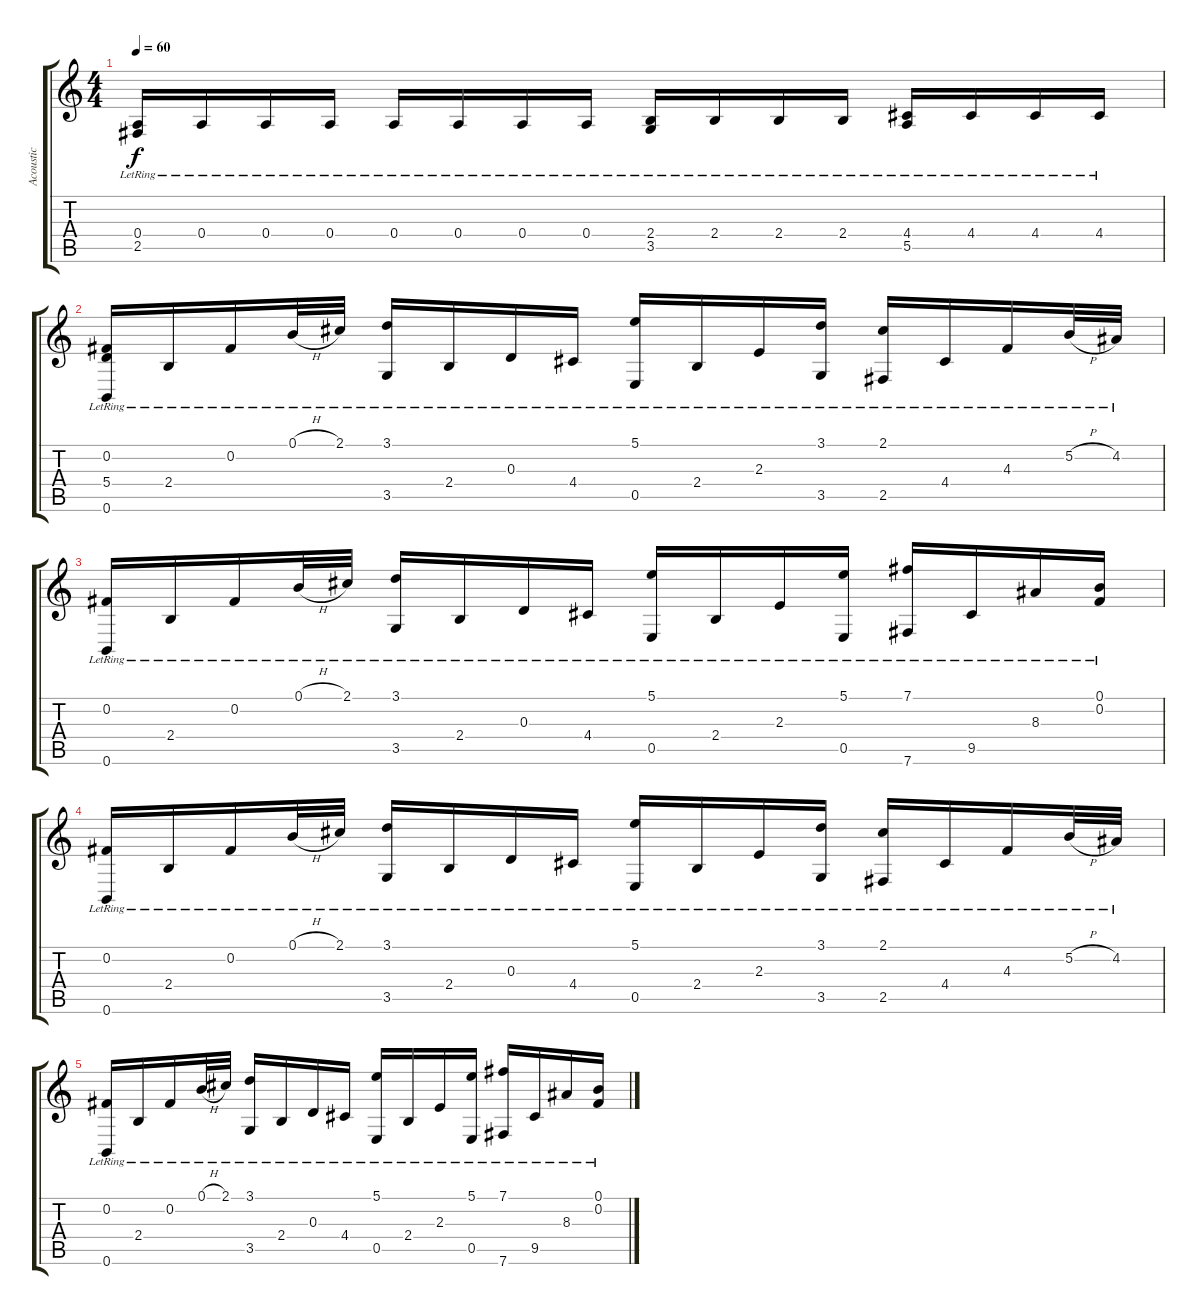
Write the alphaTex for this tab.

\track ("Acoustic" "Acoustic") {instrument acousticguitarsteel}
\staff {score tabs}
\tuning (B3 Gb3 D3 A2 E2 B1) {hide}
\ts (4 4)
\tempo 60
\clef g2
\ks c
(0.4{lr} 2.5{lr}).16{dy f} 0.4{lr}.16 0.4{lr}.16 0.4{lr}.16 0.4{lr}.16 0.4{lr}.16 0.4{lr}.16 0.4{lr}.16 (2.4{lr} 3.5{lr}).16 2.4{lr}.16 2.4{lr}.16 2.4{lr}.16 (4.4{lr} 5.5).16 4.4{lr}.16 4.4{lr}.16 4.4{lr}.16 |
(0.2{lr} 5.4 0.6{lr}).16 2.4{lr}.16 0.2{lr}.16 0.1{h lr}.32 2.1{lr}.32 (3.1{lr} 3.5{lr}).16 2.4{lr}.16 0.3{lr}.16 4.4{lr}.16 (5.1{lr} 0.5{lr}).16 2.4{lr}.16 2.3{lr}.16 (3.1{lr} 3.5{lr}).16 (2.1{lr} 2.5{lr}).16 4.4{lr}.16 4.3{lr}.16 5.2{h lr}.32 4.2{lr}.32 |
(0.2{lr} 0.6{lr}).16 2.4{lr}.16 0.2{lr}.16 0.1{h lr}.32 2.1{lr}.32 (3.1{lr} 3.5{lr}).16 2.4{lr}.16 0.3{lr}.16 4.4{lr}.16 (5.1{lr} 0.5{lr}).16 2.4{lr}.16 2.3{lr}.16 (5.1{lr} 0.5{lr}).16 (7.1{lr} 7.6{lr}).16 9.5{lr}.16 8.3{lr}.16 (0.1{lr} 0.2{lr}).16 |
(0.2{lr} 0.6{lr}).16 2.4{lr}.16 0.2{lr}.16 0.1{h lr}.32 2.1{lr}.32 (3.1{lr} 3.5{lr}).16 2.4{lr}.16 0.3{lr}.16 4.4{lr}.16 (5.1{lr} 0.5{lr}).16 2.4{lr}.16 2.3{lr}.16 (3.1{lr} 3.5{lr}).16 (2.1{lr} 2.5{lr}).16 4.4{lr}.16 4.3{lr}.16 5.2{h lr}.32 4.2{lr}.32 |
(0.2{lr} 0.6{lr}).16 2.4{lr}.16 0.2{lr}.16 0.1{h lr}.32 2.1{lr}.32 (3.1{lr} 3.5{lr}).16 2.4{lr}.16 0.3{lr}.16 4.4{lr}.16 (5.1{lr} 0.5{lr}).16 2.4{lr}.16 2.3{lr}.16 (5.1{lr} 0.5{lr}).16 (7.1{lr} 7.6{lr}).16 9.5{lr}.16 8.3{lr}.16 (0.1{lr} 0.2{lr}).16
